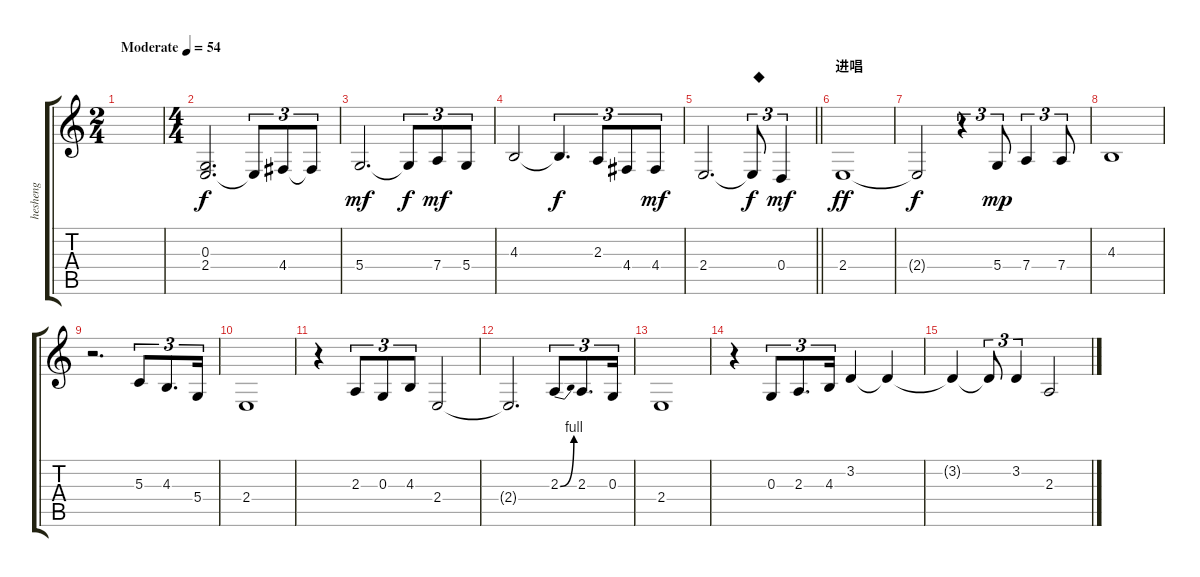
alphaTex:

\track ("hesheng " "hesheng ") {instrument drawbarorgan}
\staff {score tabs}
\tuning (E4 B3 G3 D3 A2 E2) {hide}
\ts (2 4)
\tempo (54 "Moderate")
\clef g2
\ks c
|
\ts (4 4)
(0.3 2.4).2{d} 2.4{t}.8{tu (3 2)} 4.4.8{tu (3 2)} 4.4{t}.8{tu (3 2)} |
5.4.2{d dy mf} 5.4{t}.8{tu (3 2) dy f} 7.4.8{tu (3 2) dy mf} 5.4.8{tu (3 2)} |
4.3.2 4.3{t}.4{d tu (3 2) dy f} 2.3.8{tu (3 2)} 4.4.8{tu (3 2)} 4.4.8{tu (3 2) dy mf} |
\barLineRight lightlight
2.4.2{d} 2.4{t}.8{tu (3 2) txt "◆" dy f} 0.4.4{tu (3 2) dy mf} |
\section ("" "进唱")
2.4.1{dy ff volume 0} |
2.4{t}.2{dy f} r.4{tu (3 2)} 5.4.8{tu (3 2) dy mp volume 11} 7.4.4{tu (3 2)} 7.4.8{tu (3 2)} |
4.3.1 |
r.2{d} 5.3.8{tu (3 2)} 4.3.8{d tu (3 2)} 5.4.16{tu (3 2)} |
2.4.1 |
r.4 2.3.8{tu (3 2)} 0.3.8{tu (3 2)} 4.3.8{tu (3 2)} 2.4.2 |
2.4{t}.2{d} 2.3{be (bend 0 0 60 4)}.8{tu (3 2)} 2.3.8{d tu (3 2)} 0.3.16{tu (3 2)} |
2.4.1 |
r.4 0.3.8{tu (3 2)} 2.3.8{d tu (3 2)} 4.3.16{tu (3 2)} 3.2.4 3.2{t}.4 |
3.2{t}.4 3.2{t}.8{tu (3 2)} 3.2.4{tu (3 2)} 2.3.2
